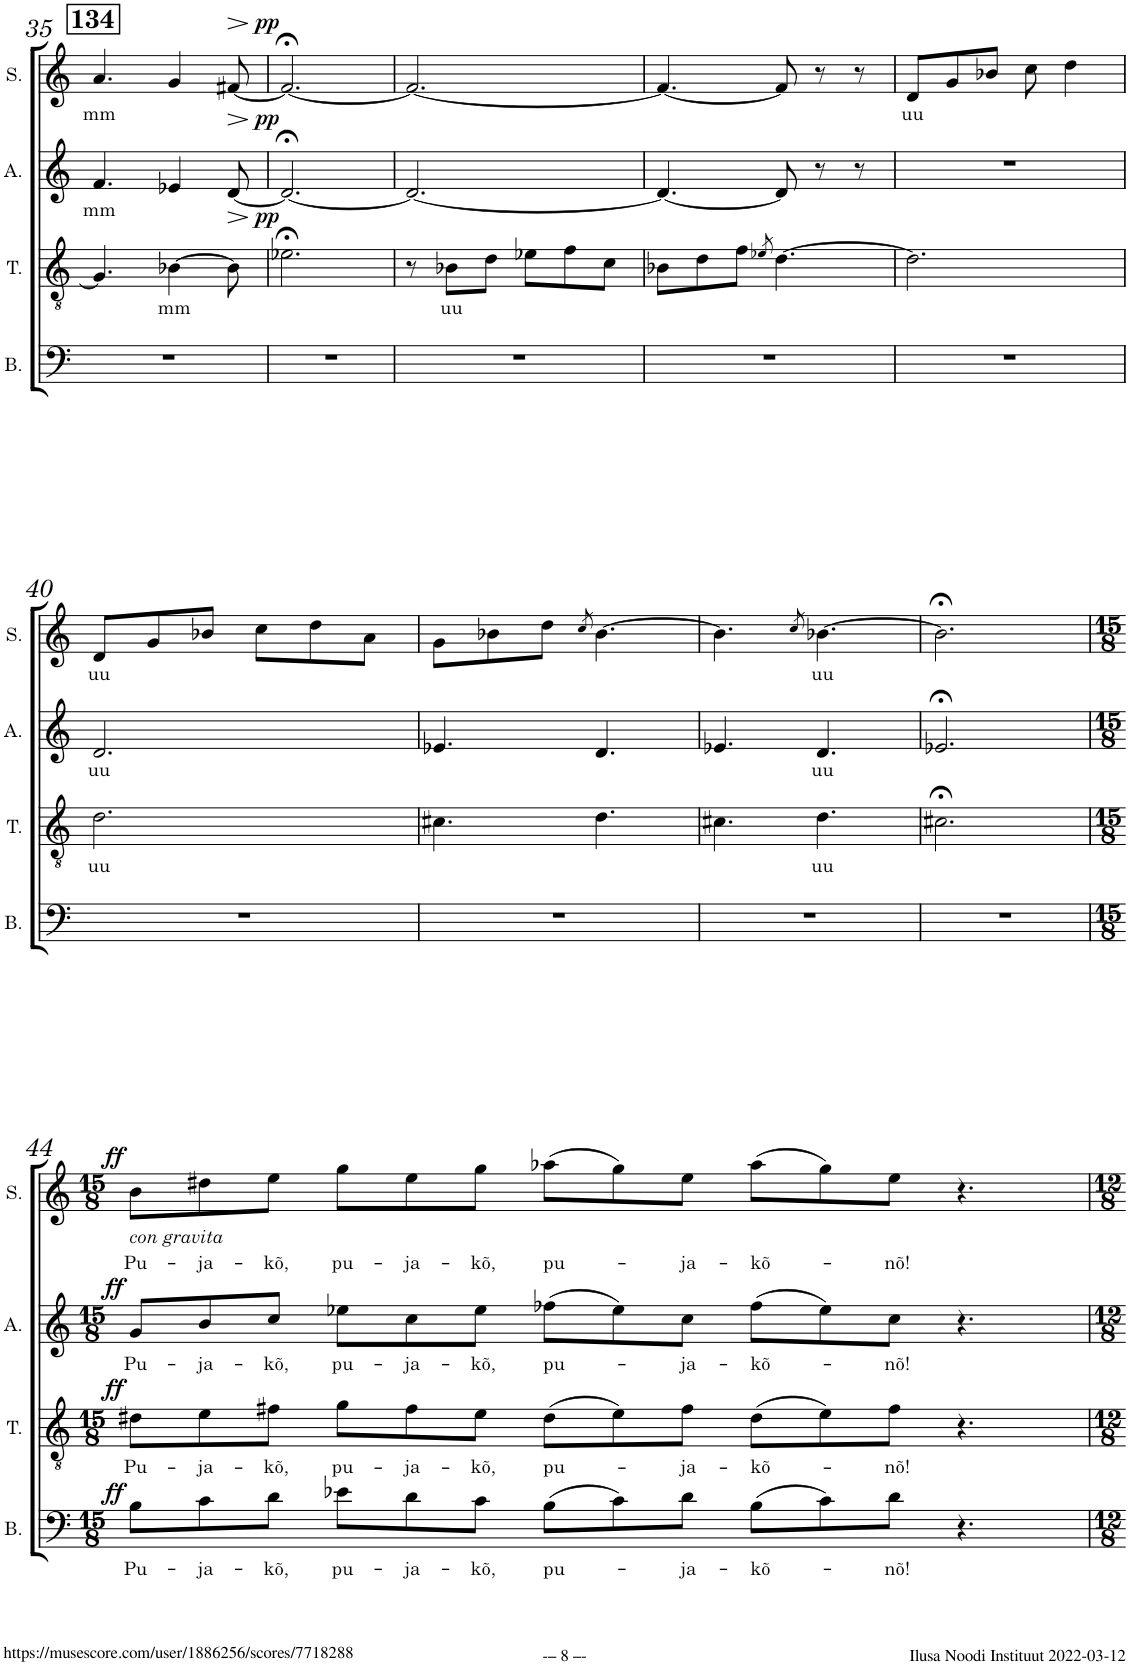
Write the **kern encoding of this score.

**kern	**text	**dynam	**kern	**text	**dynam	**kern	**text	**dynam	**kern	**text	**dynam
*part4	*part4	*part4	*part3	*part3	*part3	*part2	*part2	*part2	*part1	*part1	*part1
*staff4	*staff4	*staff4	*staff3	*staff3	*staff3	*staff2	*staff2	*staff2	*staff1	*staff1	*staff1
*I"B.	*	*	*I"T.	*	*	*I"A.	*	*	*I"S.	*	*
*I'B.	*	*	*I'T.	*	*	*I'A.	*	*	*I'S.	*	*
!!LO:PB:g=z
*clefF4	*	*	*clefGv2	*	*	*clefG2	*	*	*clefG2	*	*
*k[]	*	*	*k[]	*	*	*k[]	*	*	*k[]	*	*
*M6/8	*	*	*M6/8	*	*	*M6/8	*	*	*M6/8	*	*
!!LO:REH:place=s1:a:B:cj:fs=14:t=134
=35	=35	=35	=35	=35	=35	=35	=35	=35	=35	=35	=35
!	!	!	!	!	!	!	!LO:LY:b	!	!	!LO:LY:b	!
2.r	.	.	4.G/]	.	.	4.f/	mm	.	4.a/	mm	.
!	!	!	!	!LO:LY:b	!	!	!	!	!	!	!
.	.	.	[4B-X\	mm	.	4e-X/	.	.	4g/	.	.
!	!	!	!	!	!LO:HP:b	!	!	!LO:HP:b	!	!	!LO:HP:b
.	.	.	8B-\]	.	>	[8d/	.	>	[8f#X/	.	>
.	.	.	.	.	]	.	.	]	.	.	]
=36	=36	=36	=36	=36	=36	=36	=36	=36	=36	=36	=36
!	!	!	!	!	!LO:DY:a	!	!	!LO:DY:a	!	!	!LO:DY:a
2.r	.	.	2.e-X;<\	.	pp	2.d;</_	.	pp	2.f#;</_	.	pp
=37	=37	=37	=37	=37	=37	=37	=37	=37	=37	=37	=37
2.r	.	.	8r	.	.	2.d/_	.	.	2.f#/_	.	.
!	!	!	!	!LO:LY:b	!	!	!	!	!	!	!
.	.	.	8B-X\L	uu	.	.	.	.	.	.	.
.	.	.	8d\J	.	.	.	.	.	.	.	.
.	.	.	8e-X\L	.	.	.	.	.	.	.	.
.	.	.	8f\	.	.	.	.	.	.	.	.
.	.	.	8c\J	.	.	.	.	.	.	.	.
=38	=38	=38	=38	=38	=38	=38	=38	=38	=38	=38	=38
2.r	.	.	8B-X\L	.	.	4.d/_	.	.	4.f#/_	.	.
.	.	.	8d\	.	.	.	.	.	.	.	.
.	.	.	8f\J	.	.	.	.	.	.	.	.
.	.	.	8qe-X/	.	.	.	.	.	.	.	.
.	.	.	[4.d\	.	.	8d/]	.	.	8f#/]	.	.
.	.	.	.	.	.	8r	.	.	8r	.	.
.	.	.	.	.	.	8r	.	.	8r	.	.
=39	=39	=39	=39	=39	=39	=39	=39	=39	=39	=39	=39
!	!	!	!	!	!	!	!	!	!	!LO:LY:b	!
2.r	.	.	2.d\]	.	.	2.r	.	.	8d/L	uu	.
.	.	.	.	.	.	.	.	.	8g/	.	.
.	.	.	.	.	.	.	.	.	8b-X/J	.	.
.	.	.	.	.	.	.	.	.	8cc\	.	.
.	.	.	.	.	.	.	.	.	4dd\	.	.
!!LO:LB:g=z
=40	=40	=40	=40	=40	=40	=40	=40	=40	=40	=40	=40
!	!	!	!	!LO:LY:b	!	!	!LO:LY:b	!	!	!LO:LY:b	!
2.r	.	.	2.d\	uu	.	2.d/	uu	.	8d/L	uu	.
.	.	.	.	.	.	.	.	.	8g/	.	.
.	.	.	.	.	.	.	.	.	8b-X/J	.	.
.	.	.	.	.	.	.	.	.	8cc\L	.	.
.	.	.	.	.	.	.	.	.	8dd\	.	.
.	.	.	.	.	.	.	.	.	8a\J	.	.
=41	=41	=41	=41	=41	=41	=41	=41	=41	=41	=41	=41
2.r	.	.	4.c#X\	.	.	4.e-X/	.	.	8g\L	.	.
.	.	.	.	.	.	.	.	.	8b-X\	.	.
.	.	.	.	.	.	.	.	.	8dd\J	.	.
.	.	.	.	.	.	.	.	.	8qcc/	.	.
.	.	.	4.d\	.	.	4.d/	.	.	[4.b-\	.	.
=42	=42	=42	=42	=42	=42	=42	=42	=42	=42	=42	=42
2.r	.	.	4.c#X\	.	.	4.e-X/	.	.	4.b-\]	.	.
.	.	.	.	.	.	.	.	.	8qcc/	.	.
!	!	!	!	!LO:LY:b	!	!	!LO:LY:b	!	!	!LO:LY:b	!
.	.	.	4.d\	uu	.	4.d/	uu	.	[4.b-X\	uu	.
=43	=43	=43	=43	=43	=43	=43	=43	=43	=43	=43	=43
2.r	.	.	2.c#X;<\	.	.	2.e-X;</	.	.	2.b-;<\]	.	.
!!LO:LB:g=z
=44	=44	=44	=44	=44	=44	=44	=44	=44	=44	=44	=44
*M15/8	*	*	*M15/8	*	*	*M15/8	*	*	*M15/8	*	*
!	!	!	!	!	!	!	!	!	!LO:TX:b:i:t=con gravita	!	!
!	!LO:LY:b	!LO:DY:a	!	!LO:LY:b	!LO:DY:a	!	!LO:LY:b	!LO:DY:a	!	!LO:LY:b	!LO:DY:a
8B\L	Pu-	ff	8d#X\L	Pu-	ff	8g/L	Pu-	ff	8b\L	Pu-	ff
!	!LO:LY:b	!	!	!LO:LY:b	!	!	!LO:LY:b	!	!	!LO:LY:b	!
8c\	-ja-	.	8e\	-ja-	.	8b/	-ja-	.	8dd#X\	-ja-	.
!	!LO:LY:b	!	!	!LO:LY:b	!	!	!LO:LY:b	!	!	!LO:LY:b	!
8d\J	-kõ,	.	8f#X\J	-kõ,	.	8cc/J	-kõ,	.	8ee\J	-kõ,	.
!	!LO:LY:b	!	!	!LO:LY:b	!	!	!LO:LY:b	!	!	!LO:LY:b	!
8e-X\L	pu-	.	8g\L	pu-	.	8ee-X\L	pu-	.	8gg\L	pu-	.
!	!LO:LY:b	!	!	!LO:LY:b	!	!	!LO:LY:b	!	!	!LO:LY:b	!
8d\	-ja-	.	8f#\	-ja-	.	8cc\	-ja-	.	8ee\	-ja-	.
!	!LO:LY:b	!	!	!LO:LY:b	!	!	!LO:LY:b	!	!	!LO:LY:b	!
8c\J	-kõ,	.	8e\J	-kõ,	.	8ee-\J	-kõ,	.	8gg\J	-kõ,	.
!	!LO:LY:b	!	!	!LO:LY:b	!	!	!LO:LY:b	!	!	!LO:LY:b	!
(8B\L	pu-	.	(8d#\L	pu-	.	(8ff-X\L	pu-	.	(8aa-X\L	pu-	.
8c\)	.	.	8e\)	.	.	8ee-\)	.	.	8gg\)	.	.
!	!LO:LY:b	!	!	!LO:LY:b	!	!	!LO:LY:b	!	!	!LO:LY:b	!
8d\J	-ja-	.	8f#\J	-ja-	.	8cc\J	-ja-	.	8ee\J	-ja-	.
!	!LO:LY:b	!	!	!LO:LY:b	!	!	!LO:LY:b	!	!	!LO:LY:b	!
(8B\L	-kõ-	.	(8d#\L	-kõ-	.	(8ff-\L	-kõ-	.	(8aa-\L	-kõ-	.
8c\)	.	.	8e\)	.	.	8ee-\)	.	.	8gg\)	.	.
!	!LO:LY:b	!	!	!LO:LY:b	!	!	!LO:LY:b	!	!	!LO:LY:b	!
8d\J	-nõ!	.	8f#\J	-nõ!	.	8cc\J	-nõ!	.	8ee\J	-nõ!	.
4.r	.	.	4.r	.	.	4.r	.	.	4.r	.	.
=	=	=	=	=	=	=	=	=	=	=	=
*-	*-	*-	*-	*-	*-	*-	*-	*-	*-	*-	*-
